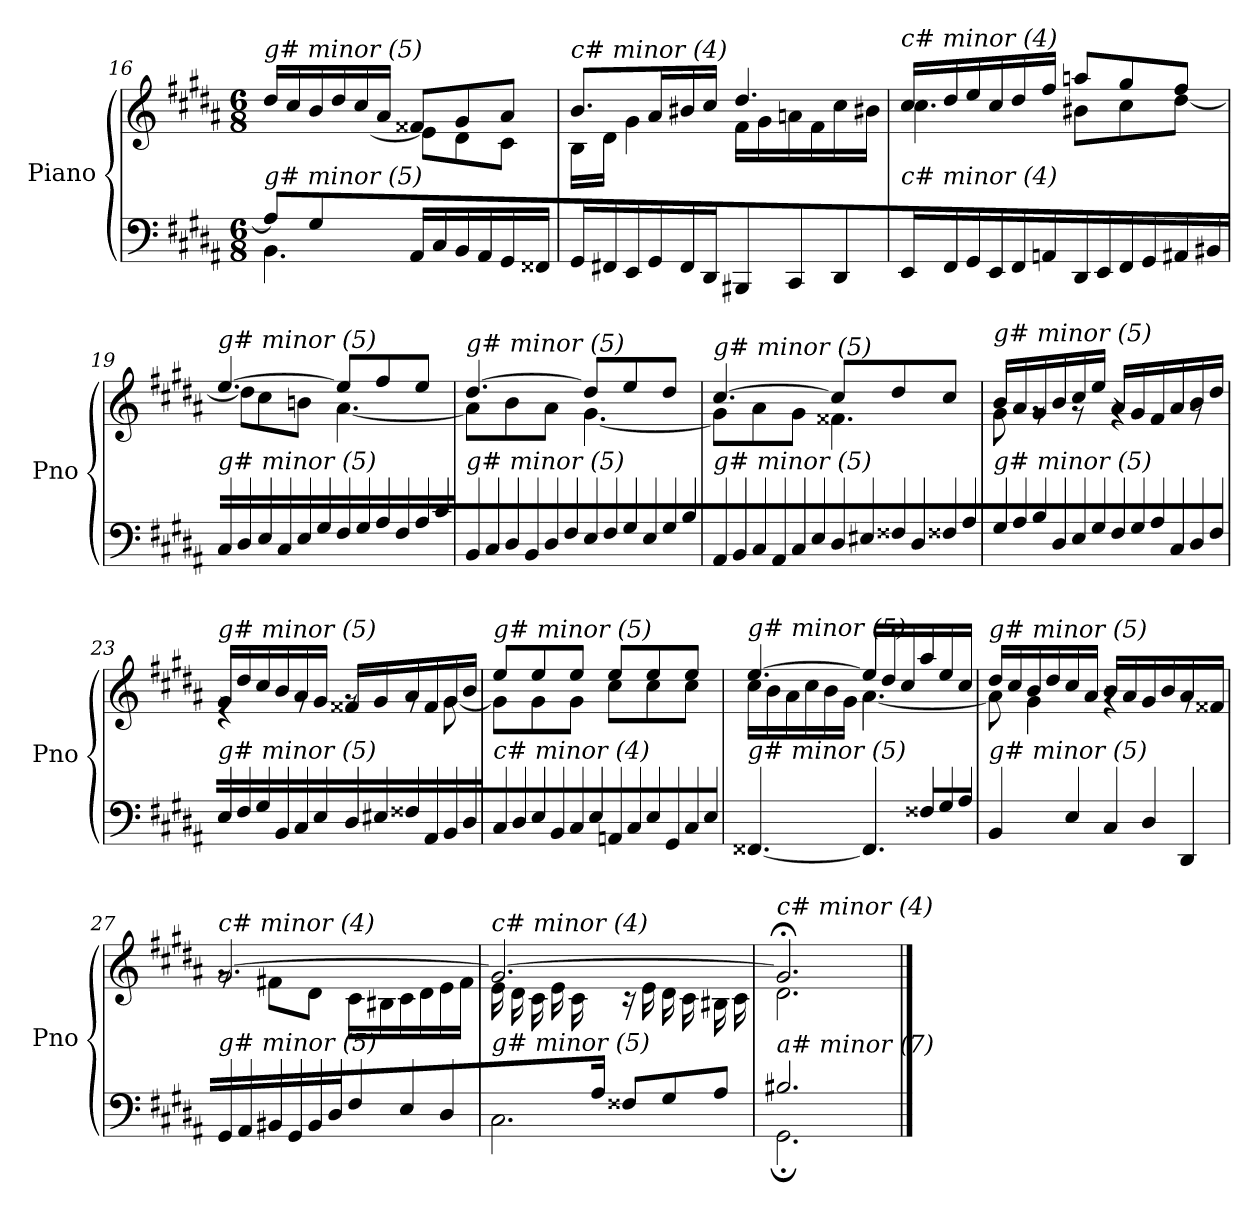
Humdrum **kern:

**kern	**kern
*part1	*part1
*staff2	*staff1
*I"Piano	*
*I'Pno	*
*clefF4	*clefG2
*k[f#c#g#d#a#]	*k[f#c#g#d#a#]
*M6/8	*M6/8
=16	=16
*^	*^
!	!	!LO:TX:i:t=g# minor (5)	!
!LO:TX:i:t=g# minor (5)	!	!	!
8A#/L]	4.BB\	16dd#/LL	4ryy
.	.	16cc#/	.
8G#/	.	16b/	.
.	.	16dd#/	.
2ryy	.	16cc#/	[8e\J
.	.	16a#/JJ	.
.	16AA#/LL	8f##X/L	8e\L]
.	16C#/	.	.
.	16BB/	8g#/	8d#\
.	16AA#/	.	.
.	16GG#/	8a#/J	8c#\J
.	16FF##X/JJ	.	.
!!LO:LB:g=z	!!
=17	=17	=17	=17
!	!	!LO:TX:i:t=c# minor (4)	!
!LO:TX:i:t=c# minor (4)	!	!	!
*v	*v	*	*
16GG#/LL	8.b/L	16B\LL
16FF#X/	.	16d#\JJ
16EE/	.	4g#\
16GG#/	16a#/L	.
16FF#/	16b#X/	.
16DD#/JJ	16cc#/JJ	.
8BBB#X/L	4.dd#/	16f#\LL
.	.	16g#\
8CC#/	.	16an\
.	.	16f#\
8DD#/J	.	16cc#\
.	.	16b#X\JJ
=18	=18	=18
!	!LO:TX:i:t=c# minor (4)	!
!LO:TX:i:t=c# minor (4)	!	!
16EE/LL	16cc#/LL	4.cc#\
16FF#/	16dd#/	.
16GG#/	16ee/	.
16EE/	16cc#/	.
16FF#/	16dd#/	.
16AAn/JJ	16ff#/JJ	.
16DD#/LL	8aan/L	8b#X\L
16EE/	.	.
16FF#/	8gg#/	8cc#\
16GG#/	.	.
16AA#X/	8ff#/J	[8dd#\J
16BB#X/JJ	.	.
=19	=19	=19
!	!LO:TX:i:t=g# minor (5)	!
!LO:TX:i:t=g# minor (5)	!	!
16C#\LL	[4.ee/	8dd#\L]
16D#\	.	.
16E\	.	8cc#\
16C#\	.	.
16E\	.	8bn\J
16G#\JJ	.	.
16F#\LL	8ee/L]	[4.a#\
16G#\	.	.
16A#\	8ff#/	.
16F#\	.	.
16A#\	8ee/J	.
16c#\JJ	.	.
!!LO:LB:g=z	!!
=20	=20	=20
!	!LO:TX:i:t=g# minor (5)	!
!LO:TX:i:t=g# minor (5)	!	!
16BB\LL	[4.dd#/	8a#\L]
16C#\	.	.
16D#\	.	8b\
16BB\	.	.
16D#\	.	8a#\J
16F#\JJ	.	.
16E\LL	8dd#/L]	[4.g#\
16F#\	.	.
16G#\	8ee/	.
16E\	.	.
16G#\	8dd#/J	.
16B\JJ	.	.
=21	=21	=21
!	!LO:TX:i:t=g# minor (5)	!
!LO:TX:i:t=g# minor (5)	!	!
16AA#/LL	[4.cc#/	8g#\L]
16BB/	.	.
16C#/	.	8a#\
16AA#/	.	.
16C#/	.	8g#\J
16E/JJ	.	.
16D#\LL	8cc#/L]	4.f##X\
16E#X\	.	.
16F##X\	8dd#/	.
16D#\	.	.
16F##X\	8cc#/J	.
16A#\JJ	.	.
=22	=22	=22
!	!LO:TX:i:t=g# minor (5)	!
!LO:TX:i:t=g# minor (5)	!	!
16G#\LL	16b/LL	8g#\
16A#\	16a#/	.
16B\	16g#/	8rg
16D#\	16b/	.
16E\	16cc#/	8rg
16G#\JJ	16ee/JJ	.
16F#\LL	16a#/LL	4rg
16G#\	16g#/	.
16A#\	16f#/	.
16C#\	16a#/	.
16D#\	16b/	8rg
16F#\JJ	16dd#/JJ	.
!!LO:LB:g=z	!!
=23	=23	=23
!	!LO:TX:i:t=g# minor (5)	!
!LO:TX:i:t=g# minor (5)	!	!
16E\LL	16g#/LL	4re
16F#\	16dd#/	.
16G#\	16cc#/	.
16BB\	16b/	.
16C#\	16a#/	8rg
16E\JJ	16g#/JJ	.
16D#/LL	16f##X/LL	8rg
16E#X/	16g#/	.
16F##X/	16a#/	8rg
16AA#/	16f##/	.
16BB/	16g#/	[8g#\
16D#/JJ	16b/JJ	.
=24	=24	=24
!	!LO:TX:i:t=g# minor (5)	!
!LO:TX:i:t=c# minor (4)	!	!
16C#/LL	8ee/L	8g#\L]
16D#/	.	.
16E/	8ee/	8g#\
16BB/	.	.
16C#/	8ee/J	8g#\J
16E/JJ	.	.
16AAn/LL	8ee/L	8cc#\L
16C#/	.	.
16E/	8ee/	8cc#\
16GG#/	.	.
16C#/	8ee/J	8cc#\J
16E/JJ	.	.
=25	=25	=25
!	!LO:TX:i:t=g# minor (5)	!
!LO:TX:i:t=g# minor (5)	!	!
[4.FF##X/	[4.ee/	16cc#\LL
.	.	16b\
.	.	16a#\
.	.	16cc#\
.	.	16b\
.	.	16g#\JJ
8.FF##\L]	16ee/LL]	[4.a#\
.	16dd#/	.
.	16cc#/	.
16F##X\L	16aa#/	.
16G#\	16ee/	.
16A#\JJ	16cc#/JJ	.
!!LO:LB:g=z	!!
=26	=26	=26
!	!LO:TX:i:t=g# minor (5)	!
!LO:TX:i:t=g# minor (5)	!	!
4BB/	16dd#/LL	8a#\]
.	16cc#/	.
.	16b/	4g#\
.	16dd#/	.
8E\	16cc#/	.
.	16a#/JJ	.
8C#/L	16b/LL	4rg
.	16a#/	.
8D#/	16g#/	.
.	16b/	.
8DD#/J	16a#/	8rg
.	16f##X/JJ	.
=27	=27	=27
!	!LO:TX:i:t=c# minor (4)	!
!LO:TX:i:t=g# minor (5)	!	!
16GG#/LL	[2.g#/	8rg
16AA#/	.	.
16BB#X/	.	8f#X\L
16GG#/	.	.
16BB#/	.	8d#\J
16D#/JJ	.	.
8F#\L	.	16c#\LL
.	.	16B#X\
8E\	.	16c#\
.	.	16d#\
8D#\J	.	16e\
.	.	16f#\JJ
=28	=28	=28
*^	*	*^
*	*^	*	*	*
!	!	!	!LO:TX:i:t=c# minor (4)	!	!
!LO:TX:i:t=g# minor (5)	!	!	!	!	!
4ryy	2.C#\	4.ryy	2.g#/_	16e\LL	4.ryy
.	.	.	.	16d#\	.
.	.	.	.	16c#\	.
.	.	.	.	16e\	.
16ryy	.	.	.	16c#\	.
16A#/JJ	.	.	.	16ryy	.
4.ryy	.	8F##X/L	.	16r	4.ryy
.	.	.	.	16e\LL	.
.	.	8G#/	.	16d#\	.
.	.	.	.	16c#\	.
.	.	8A#/J	.	16B#X\	.
.	.	.	.	16c#\JJ	.
*	*v	*v	*	*	*
*	*	*	*v	*v
=29	=29	=29	=29
!	!	!LO:TX:i:t=c# minor (4)	!
!LO:TX:i:t=a# minor (7)	!	!	!
2.B#X/	2.GG#;\	2.g#;</]	2.d#\
*v	*v	*	*
*	*v	*v
==	==
*-	*-
